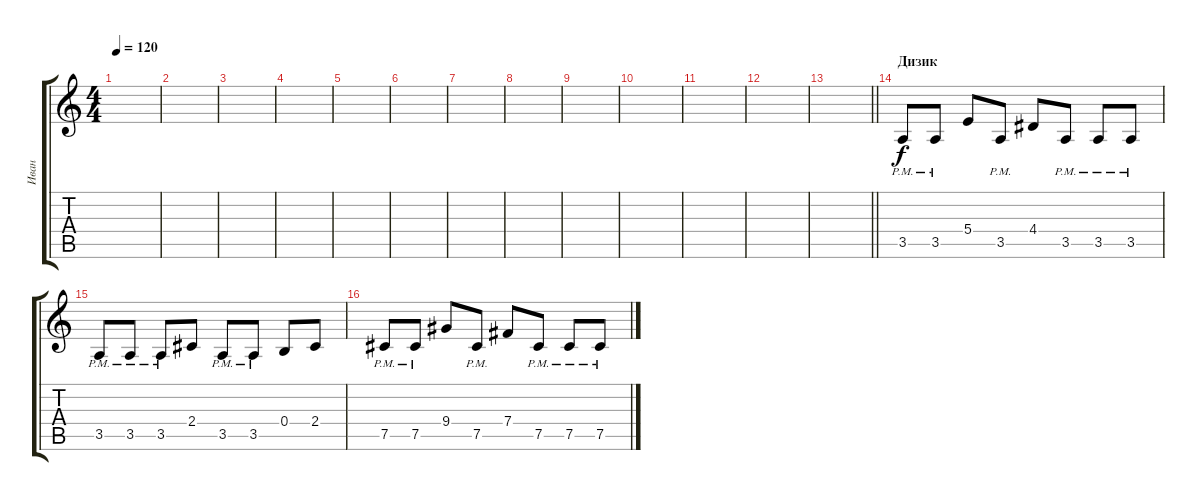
\track ("Иван" "Иван") {instrument distortionguitar}
\staff {score tabs}
\tuning (Db4 Ab3 E3 B2 Gb2 Db2) {hide}
\ts (4 4)
\tempo 120
\clef g2
\ks c
|
|
|
|
|
|
|
|
|
|
|
|
\barLineRight lightlight
|
\section ("" "Дизик")
3.5{pm}.8 3.5{pm}.8 5.4.8 3.5{pm}.8 4.4.8 3.5{pm}.8 3.5{pm}.8 3.5{pm}.8 |
3.5{pm}.8 3.5{pm}.8 3.5{pm}.8 2.4.8 3.5{pm}.8 3.5{pm}.8 0.4.8 2.4.8 |
7.5{pm}.8 7.5{pm}.8 9.4.8 7.5{pm}.8 7.4.8 7.5{pm}.8 7.5{pm}.8 7.5{pm}.8
